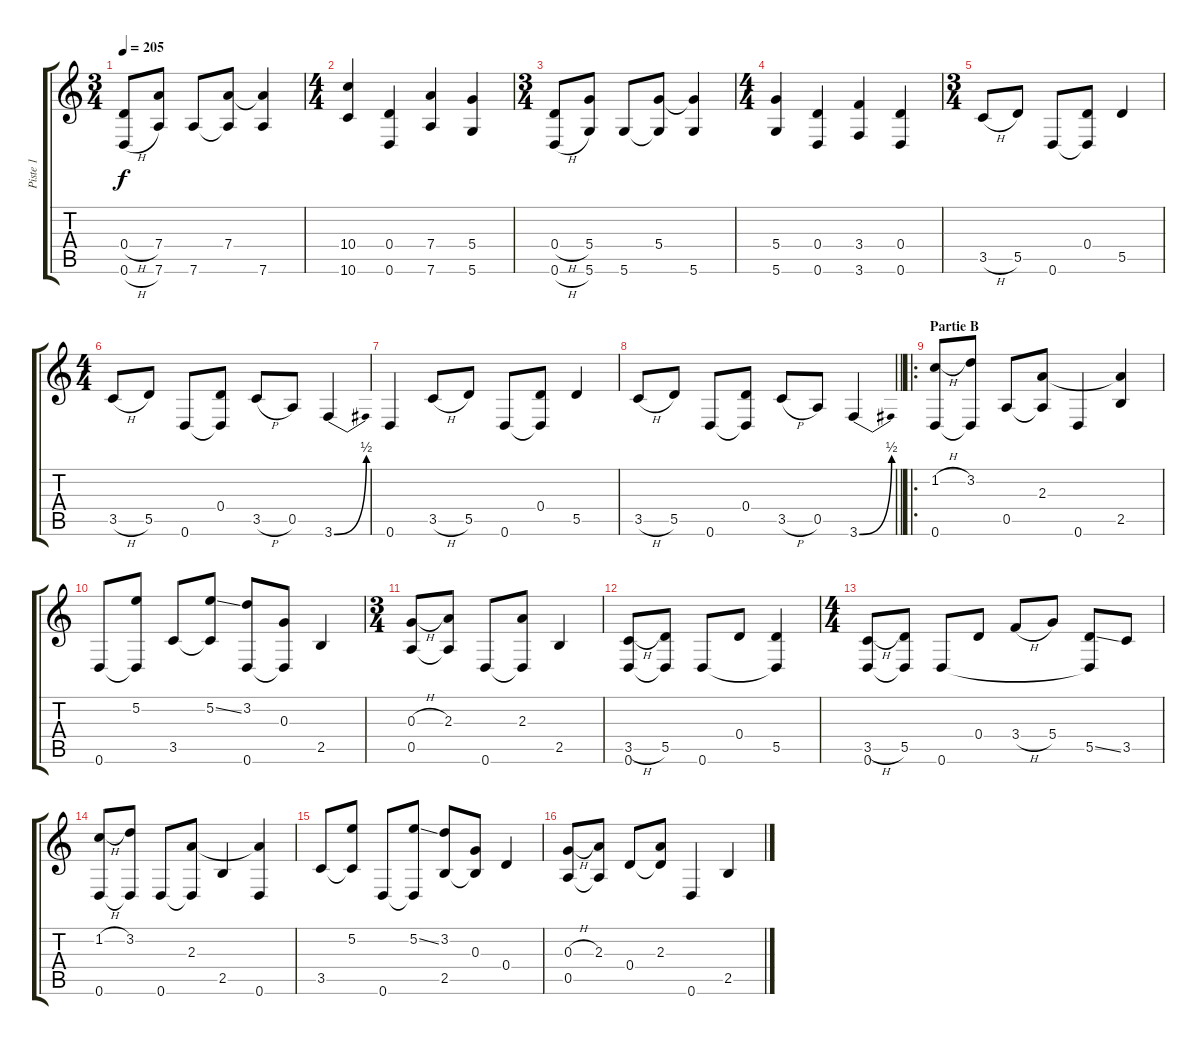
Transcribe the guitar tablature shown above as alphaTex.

\track ("Piste 1" "Piste 1") {instrument acousticguitarnylon}
\staff {score tabs}
\tuning (E4 B3 G3 D3 A2 D2) {hide}
\ts (3 4)
\tempo 205
\clef g2
\ks c
(0.4{h} 0.6{h}).8{dy f} (7.4 7.6).8 7.6.8 (7.4 7.6{t}).8 (7.4{t} 7.6).4 |
\ts (4 4)
(10.4 10.6).4 (0.4 0.6).4 (7.4 7.6).4 (5.4 5.6).4 |
\ts (3 4)
(0.4{h} 0.6{h}).8 (5.4 5.6).8 5.6.8 (5.4 5.6{t}).8 (5.4{t} 5.6).4 |
\ts (4 4)
(5.4 5.6).4 (0.4 0.6).4 (3.4 3.6).4 (0.4 0.6).4 |
\ts (3 4)
3.5{h}.8 5.5.8 0.6.8 (0.4 0.6{t}).8 5.5.4 |
\ts (4 4)
3.5{h}.8 5.5.8 0.6.8 (0.4 0.6{t}).8 3.5{h}.8 0.5.8 3.6{be (bend 0 0 60 2)}.4 |
0.6.4 3.5{h}.8 5.5.8 0.6.8 (0.4 0.6{t}).8 5.5.4 |
\barLineRight lightlight
3.5{h}.8 5.5.8 0.6.8 (0.4 0.6{t}).8 3.5{h}.8 0.5.8 3.6{be (bend 0 0 60 2)}.4 |
\ro
\section ("" "Partie B")
(1.2{h} 0.6).8 (3.2 0.6{t}).8 0.5.8 (2.3 0.5{t}).8 0.6.4 (2.3{t} 2.5).4 |
0.6.8 (5.2 0.6{t}).8 3.5.8 (5.2{ss} 3.5{t}).8 (3.2 0.6).8 (0.3 0.6{t}).8 2.5.4 |
\ts (3 4)
(0.3{h} 0.5).8 (2.3 0.5{t}).8 0.6.8 (2.3 0.6{t}).8 2.5.4 |
(3.5{h} 0.6).8 (5.5 0.6{t}).8 0.6.8 0.4.8 (5.5 0.6{t}).4 |
\ts (4 4)
(3.5{h} 0.6).8 (5.5 0.6{t}).8 0.6.8 0.4.8 3.4{h}.8 5.4.8 (5.5{ss} 0.6{t}).8 3.5.8 |
(1.2{h} 0.6).8 (3.2 0.6{t}).8 0.6.8 (2.3 0.6{t}).8 2.5.4 (2.3{t} 0.6).4 |
3.5.8 (5.2 3.5{t}).8 0.6.8 (5.2{ss} 0.6{t}).8 (3.2 2.5).8 (0.3 2.5{t}).8 0.4.4 |
(0.3{h} 0.5).8 (2.3 0.5{t}).8 0.4.8 (2.3 0.4{t}).8 0.6.4 2.5.4
